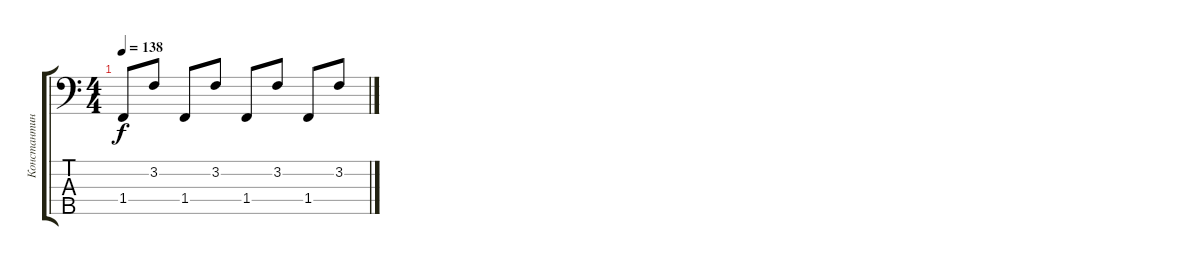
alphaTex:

\track ("Константин Бекрев (программирование)" "Константин") {instrument synthbass2}
\staff {score tabs}
\tuning (G2 D2 A1 E1 B0) {hide}
\ts (4 4)
\tempo 138
\clef f4
\ks c
1.4.8{dy f} 3.2.8 1.4.8 3.2.8 1.4.8 3.2.8 1.4.8 3.2.8
